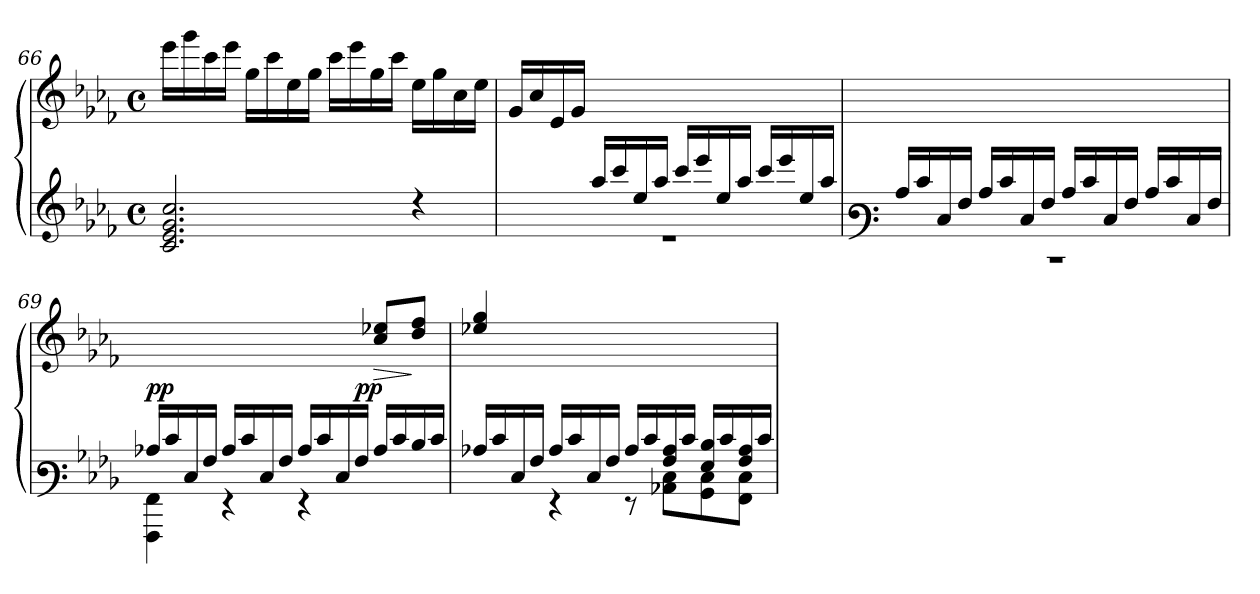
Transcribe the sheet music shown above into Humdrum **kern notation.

**kern	**kern	**dynam
*part1	*part1	*part1
*staff2	*staff1	*staff1/2
*clefG3	*clefG3	*
*k[b-e-a-d-]	*k[b-e-a-d-]	*
*M4/4	*M4/4	*
*met(c)	*met(c)	*
=66	=66	=66
2.A-/ 2.c/ 2.e-/ 2.a-/	16ccc\LL	.
.	16eee-\	.
.	16aa-\	.
.	16ccc\JJ	.
.	16ee-\LL	.
.	16aa-\	.
.	16cc\	.
.	16ee-\JJ	.
.	16aa-\LL	.
.	16ccc\	.
.	16ee-\	.
.	16aa-\JJ	.
4rb	16cc\LL	.
.	16ee-\	.
.	16a-\	.
.	16cc\JJ	.
=67	=67	=67
*^	*	*
4ryy	1rd	16e-/LL	.
.	.	16a-/	.
.	.	16c/	.
.	.	16e-/JJ	.
16ff/LL	.	2.ryy	.
16aa-/	.	.	.
16cc/	.	.	.
16ff/JJ	.	.	.
16aa-/LL	.	.	.
16ccc/	.	.	.
16cc/	.	.	.
16ff/JJ	.	.	.
16aa-/LL	.	.	.
16ccc/	.	.	.
16cc/	.	.	.
16ff/JJ	.	.	.
!!LO:LB:g=z
=68	=68	=68	=68
*clefF3	*	*	*
16c/LL	1rFF	1ryy	.
16e-/	.	.	.
16E-/	.	.	.
16A-/JJ	.	.	.
16c/LL	.	.	.
16e-/	.	.	.
16E-/	.	.	.
16A-/JJ	.	.	.
16c/LL	.	.	.
16e-/	.	.	.
16E-/	.	.	.
16A-/JJ	.	.	.
16c/LL	.	.	.
16e-/	.	.	.
16E-/	.	.	.
16A-/JJ	.	.	.
=69	=69	=69	=69
!	!	!	!LO:DY:a=2
16c-X/LL	4AAA-\ 4AA-\	2.ryy	pp
16e-/	.	.	.
16E-/	.	.	.
16A-/JJ	.	.	.
16c-/LL	4rGG	.	.
16e-/	.	.	.
16E-/	.	.	.
16A-/JJ	.	.	.
16c-/LL	4rGG	.	.
16e-/	.	.	.
16E-/	.	.	.
!	!	!	!LO:DY:a=2
!	!	!	!LO:DY:n=1:a=2
16A-/JJ	.	.	p p
!	!	!	!LO:HP:b
4ryy	16c-/LL	8a-/ 8cc-X/L	>
.	16e-/	.	.
.	16d-/	8b-/ 8dd-/J	]
.	16e-/JJ	.	.
!!LO:LB:g=z
=70	=70	=70	=70
16c-X/LL	4ryy	4cc-X/ 4ee-/	.
16e-/	.	.	.
16E-/	.	.	.
16A-/JJ	.	.	.
16c-/LL	4rGG	2.ryy	.
16e-/	.	.	.
16E-/	.	.	.
16A-/JJ	.	.	.
16c-/LL	8rGG	.	.
16e-/	.	.	.
16A-/ 16c-/	8C-X\ 8E-\L	.	.
16e-/JJ	.	.	.
16G/ 16d-/LL	8BB-\ 8E-\	.	.
16e-/	.	.	.
16A-/ 16c-/	8AA-\ 8E-\J	.	.
16e-/JJ	.	.	.
*v	*v	*	*
=	=	=
*-	*-	*-
